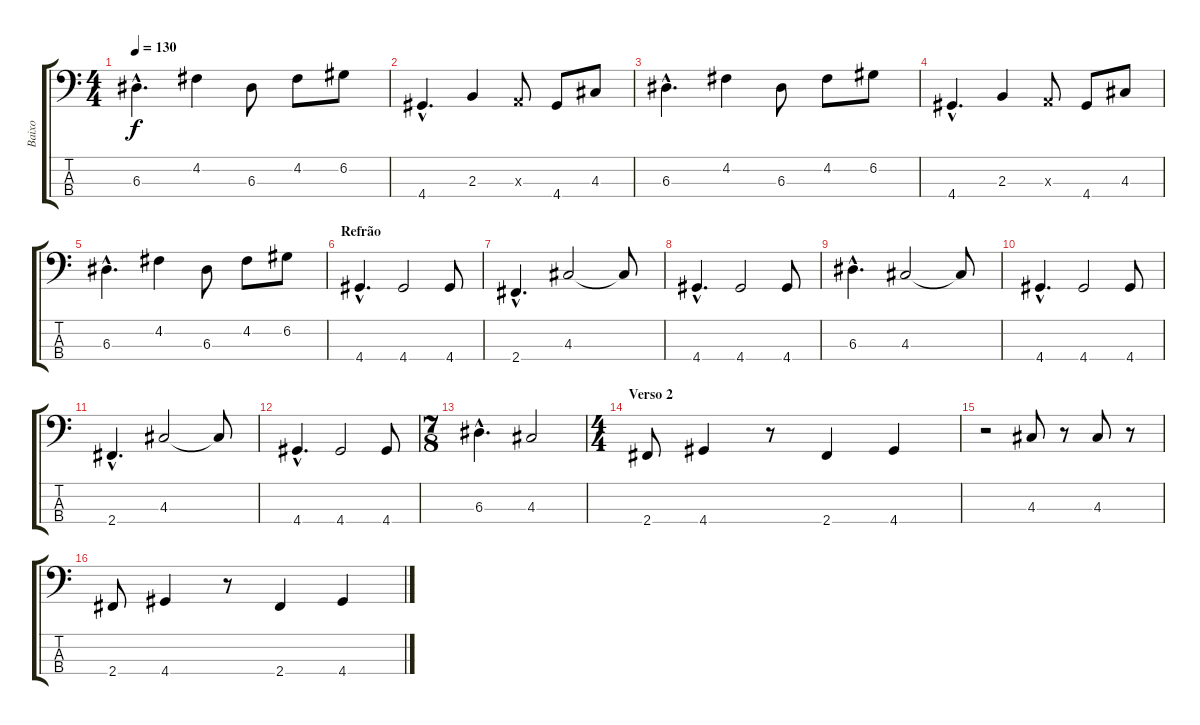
\track ("Baixo" "Baixo") {instrument electricbassfinger}
\staff {score tabs}
\tuning (G2 D2 A1 E1) {hide}
\ts (4 4)
\tempo 130
\clef f4
\ks c
6.3{hac}.4{d dy f} 4.2.4 6.3.8 4.2.8 6.2.8 |
4.4{hac}.4{d} 2.3.4 0.3{x}.8 4.4.8 4.3.8 |
6.3{hac}.4{d} 4.2.4 6.3.8 4.2.8 6.2.8 |
4.4{hac}.4{d} 2.3.4 0.3{x}.8 4.4.8 4.3.8 |
6.3{hac}.4{d} 4.2.4 6.3.8 4.2.8 6.2.8 |
\section ("" "Refrão")
4.4{hac}.4{d} 4.4.2 4.4.8 |
2.4{hac}.4{d} 4.3.2 4.3{t}.8 |
4.4{hac}.4{d} 4.4.2 4.4.8 |
6.3{hac}.4{d} 4.3.2 4.3{t}.8 |
4.4{hac}.4{d} 4.4.2 4.4.8 |
2.4{hac}.4{d} 4.3.2 4.3{t}.8 |
4.4{hac}.4{d} 4.4.2 4.4.8 |
\ts (7 8)
6.3{hac}.4{d} 4.3.2 |
\ts (4 4)
\section ("" "Verso 2")
2.4.8 4.4.4 r.8 2.4.4 4.4.4 |
r.2 4.3.8 r.8 4.3.8 r.8 |
2.4.8 4.4.4 r.8 2.4.4 4.4.4
